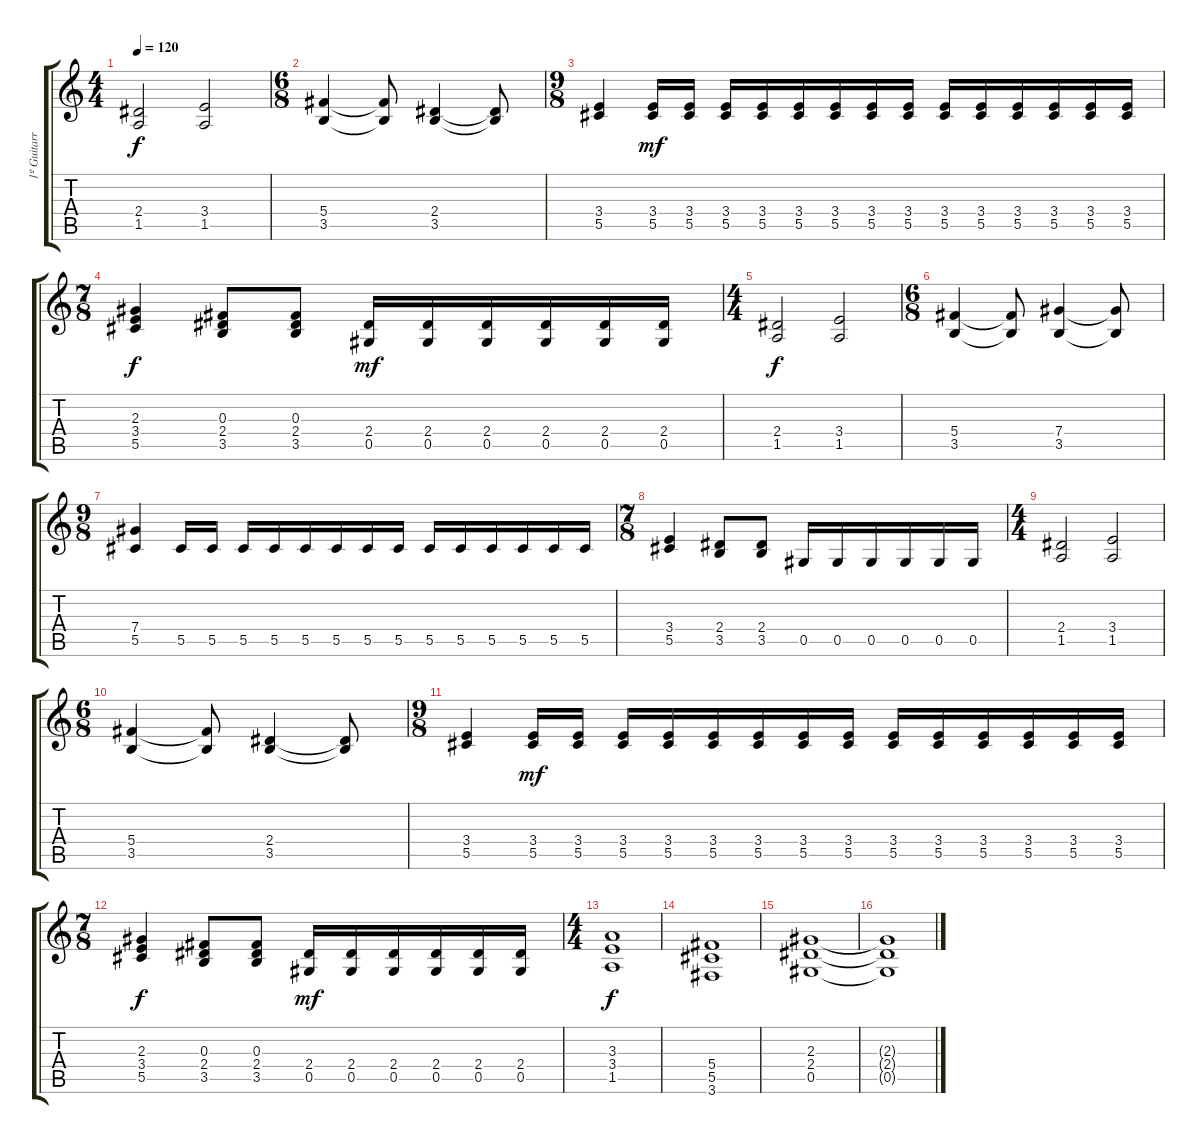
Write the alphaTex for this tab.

\track ("1º Guitarra" "1º Guitarr") {instrument overdrivenguitar}
\staff {score tabs}
\tuning (Eb4 Bb3 Gb3 Db3 Ab2 Eb2) {hide}
\ts (4 4)
\tempo 120
\clef g2
\ks c
(2.4 1.5).2{dy f} (3.4 1.5).2 |
\ts (6 8)
(5.4 3.5).4 (5.4{t} 3.5{t}).8 (2.4 3.5).4 (2.4{t} 3.5{t}).8 |
\ts (9 8)
(3.4 5.5).4 (3.4 5.5).16{dy mf} (3.4 5.5).16 (3.4 5.5).16 (3.4 5.5).16 (3.4 5.5).16 (3.4 5.5).16 (3.4 5.5).16 (3.4 5.5).16 (3.4 5.5).16 (3.4 5.5).16 (3.4 5.5).16 (3.4 5.5).16 (3.4 5.5).16 (3.4 5.5).16 |
\ts (7 8)
(2.3 3.4 5.5).4{dy f} (0.3 2.4 3.5).8 (0.3 2.4 3.5).8 (2.4 0.5).16{dy mf} (2.4 0.5).16 (2.4 0.5).16 (2.4 0.5).16 (2.4 0.5).16 (2.4 0.5).16 |
\ts (4 4)
(2.4 1.5).2{dy f} (3.4 1.5).2 |
\ts (6 8)
(5.4 3.5).4 (5.4{t} 3.5{t}).8 (7.4 3.5).4 (7.4{t} 3.5{t}).8 |
\ts (9 8)
(7.4 5.5).4 5.5.16 5.5.16 5.5.16 5.5.16 5.5.16 5.5.16 5.5.16 5.5.16 5.5.16 5.5.16 5.5.16 5.5.16 5.5.16 5.5.16 |
\ts (7 8)
(3.4 5.5).4 (2.4 3.5).8 (2.4 3.5).8 0.5.16 0.5.16 0.5.16 0.5.16 0.5.16 0.5.16 |
\ts (4 4)
(2.4 1.5).2 (3.4 1.5).2 |
\ts (6 8)
(5.4 3.5).4 (5.4{t} 3.5{t}).8 (2.4 3.5).4 (2.4{t} 3.5{t}).8 |
\ts (9 8)
(3.4 5.5).4 (3.4 5.5).16{dy mf} (3.4 5.5).16 (3.4 5.5).16 (3.4 5.5).16 (3.4 5.5).16 (3.4 5.5).16 (3.4 5.5).16 (3.4 5.5).16 (3.4 5.5).16 (3.4 5.5).16 (3.4 5.5).16 (3.4 5.5).16 (3.4 5.5).16 (3.4 5.5).16 |
\ts (7 8)
(2.3 3.4 5.5).4{dy f} (0.3 2.4 3.5).8 (0.3 2.4 3.5).8 (2.4 0.5).16{dy mf} (2.4 0.5).16 (2.4 0.5).16 (2.4 0.5).16 (2.4 0.5).16 (2.4 0.5).16 |
\ts (4 4)
(3.3 3.4 1.5).1{dy f} |
(5.4 5.5 3.6).1 |
(2.3 2.4 0.5).1 |
(2.3{t} 2.4{t} 0.5{t}).1
